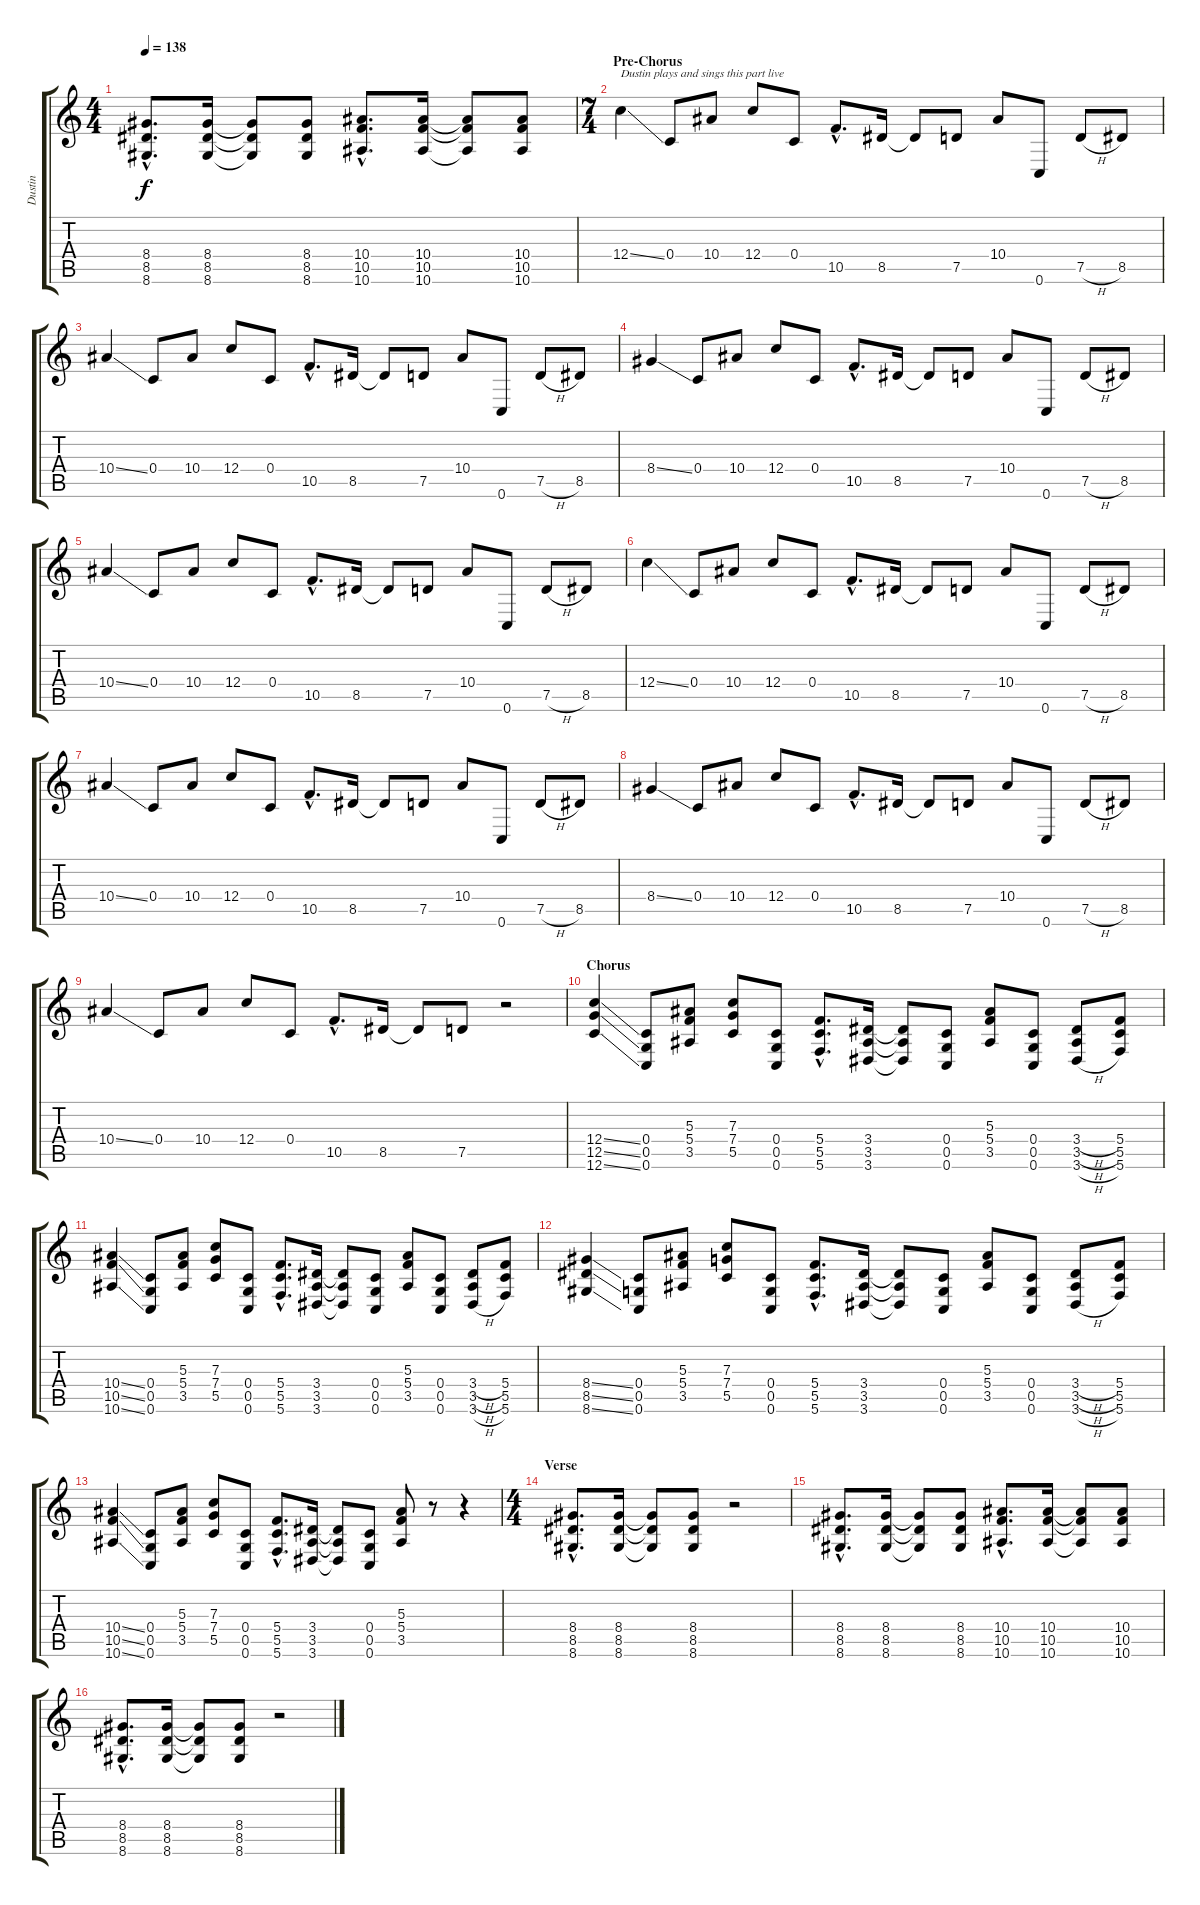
\track ("Dustin" "Dustin") {instrument overdrivenguitar}
\staff {score tabs}
\tuning (D4 A3 F3 C3 G2 C2) {hide}
\ts (4 4)
\tempo 138
\clef g2
\ks c
(8.4{hac} 8.5{hac} 8.6{hac}).8{d dy f} (8.4 8.5 8.6).16 (8.4{t} 8.5{t} 8.6{t}).8 (8.4 8.5 8.6).8 (10.4{hac} 10.5{hac} 10.6{hac}).8{d} (10.4 10.5 10.6).16 (10.4{t} 10.5{t} 10.6{t}).8 (10.4 10.5 10.6).8 |
\ts (7 4)
\section ("" "Pre-Chorus")
12.4{ss}.4{txt "Dustin plays and sings this part live" balance 3} 0.4.8 10.4.8 12.4.8 0.4.8 10.5{hac}.8{d} 8.5.16 8.5{t}.8 7.5.8 10.4.8 0.6.8 7.5{h}.8 8.5.8 |
10.4{ss}.4 0.4.8 10.4.8 12.4.8 0.4.8 10.5{hac}.8{d} 8.5.16 8.5{t}.8 7.5.8 10.4.8 0.6.8 7.5{h}.8 8.5.8 |
8.4{ss}.4 0.4.8 10.4.8 12.4.8 0.4.8 10.5{hac}.8{d} 8.5.16 8.5{t}.8 7.5.8 10.4.8 0.6.8 7.5{h}.8 8.5.8 |
10.4{ss}.4 0.4.8 10.4.8 12.4.8 0.4.8 10.5{hac}.8{d} 8.5.16 8.5{t}.8 7.5.8 10.4.8 0.6.8 7.5{h}.8 8.5.8 |
12.4{ss}.4 0.4.8 10.4.8 12.4.8 0.4.8 10.5{hac}.8{d} 8.5.16 8.5{t}.8 7.5.8 10.4.8 0.6.8 7.5{h}.8 8.5.8 |
10.4{ss}.4 0.4.8 10.4.8 12.4.8 0.4.8 10.5{hac}.8{d} 8.5.16 8.5{t}.8 7.5.8 10.4.8 0.6.8 7.5{h}.8 8.5.8 |
8.4{ss}.4 0.4.8 10.4.8 12.4.8 0.4.8 10.5{hac}.8{d} 8.5.16 8.5{t}.8 7.5.8 10.4.8 0.6.8 7.5{h}.8 8.5.8 |
10.4{ss}.4 0.4.8 10.4.8 12.4.8 0.4.8 10.5{hac}.8{d} 8.5.16 8.5{t}.8 7.5.8 r.2 |
\section ("" "Chorus")
(12.4{ss} 12.5{ss} 12.6{ss}).4 (0.4 0.5 0.6).8 (5.3 5.4 3.5).8 (7.3 7.4 5.5).8 (0.4 0.5 0.6).8 (5.4{hac} 5.5{hac} 5.6{hac}).8{d} (3.4 3.5 3.6).16 (3.4{t} 3.5{t} 3.6{t}).8 (0.4 0.5 0.6).8 (5.3 5.4 3.5).8 (0.4 0.5 0.6).8 (3.4{h} 3.5{h} 3.6{h}).8 (5.4 5.5 5.6).8 |
(10.4{ss} 10.5{ss} 10.6{ss}).4 (0.4 0.5 0.6).8 (5.3 5.4 3.5).8 (7.3 7.4 5.5).8 (0.4 0.5 0.6).8 (5.4{hac} 5.5{hac} 5.6{hac}).8{d} (3.4 3.5 3.6).16 (3.4{t} 3.5{t} 3.6{t}).8 (0.4 0.5 0.6).8 (5.3 5.4 3.5).8 (0.4 0.5 0.6).8 (3.4{h} 3.5{h} 3.6{h}).8 (5.4 5.5 5.6).8 |
(8.4{ss} 8.5{ss} 8.6{ss}).4 (0.4 0.5 0.6).8 (5.3 5.4 3.5).8 (7.3 7.4 5.5).8 (0.4 0.5 0.6).8 (5.4{hac} 5.5{hac} 5.6{hac}).8{d} (3.4 3.5 3.6).16 (3.4{t} 3.5{t} 3.6{t}).8 (0.4 0.5 0.6).8 (5.3 5.4 3.5).8 (0.4 0.5 0.6).8 (3.4{h} 3.5{h} 3.6{h}).8 (5.4 5.5 5.6).8 |
(10.4{ss} 10.5{ss} 10.6{ss}).4 (0.4 0.5 0.6).8 (5.3 5.4 3.5).8 (7.3 7.4 5.5).8 (0.4 0.5 0.6).8 (5.4{hac} 5.5{hac} 5.6{hac}).8{d} (3.4 3.5 3.6).16 (3.4{t} 3.5{t} 3.6{t}).8 (0.4 0.5 0.6).8 (5.3 5.4 3.5).8 r.8 r.4 |
\ts (4 4)
\section ("" "Verse")
(8.4{hac} 8.5{hac} 8.6{hac}).8{d} (8.4 8.5 8.6).16 (8.4{t} 8.5{t} 8.6{t}).8 (8.4 8.5 8.6).8 r.2 |
(8.4{hac} 8.5{hac} 8.6{hac}).8{d} (8.4 8.5 8.6).16 (8.4{t} 8.5{t} 8.6{t}).8 (8.4 8.5 8.6).8 (10.4{hac} 10.5{hac} 10.6{hac}).8{d} (10.4 10.5 10.6).16 (10.4{t} 10.5{t} 10.6{t}).8 (10.4 10.5 10.6).8 |
(8.4{hac} 8.5{hac} 8.6{hac}).8{d} (8.4 8.5 8.6).16 (8.4{t} 8.5{t} 8.6{t}).8 (8.4 8.5 8.6).8 r.2
